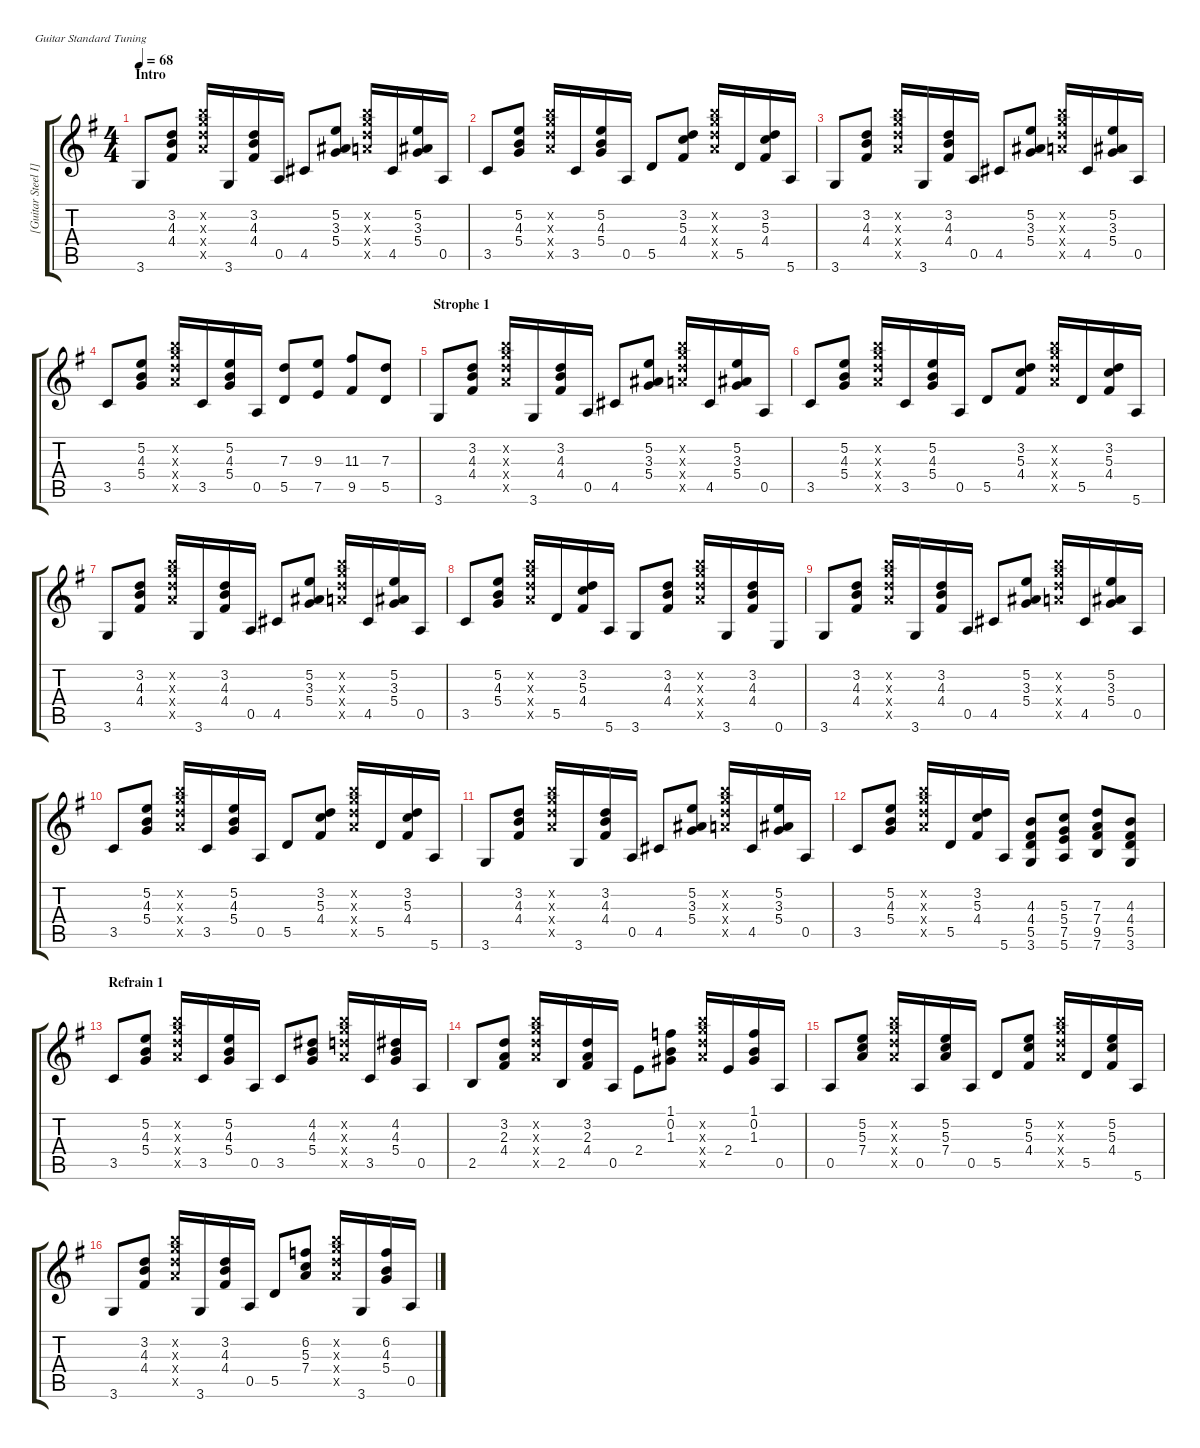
\hideDynamics
\bracketExtendMode groupsimilarinstruments
\firstSystemTrackNameMode fullname
\otherSystemsTrackNameMode fullname
\otherSystemsTrackNameOrientation horizontal
\track ("[Guitar Steel I]" "S-Gt") {instrument acousticguitarsteel}
\staff {score tabs}
\tuning (E4 B3 G3 D3 A2 E2)
\ts (4 4)
\section ("" "Intro")
\tempo 68
\clef g2
\ks g
3.6.8{dy f instrument acousticguitarsteel} (3.2 4.3 4.4).8 (12.4{x} 12.5{x} 12.3{x} 12.2{x}).16 3.6.16 (3.2 4.3 4.4).16 0.5.16 4.5.8 (5.2 3.3 5.4).8 (12.4{x} 12.5{x} 12.3{x} 12.2{x}).16 4.5.16 (5.2 3.3 5.4).16 0.5.16 |
3.5.8 (5.2 5.4 4.3).8 (12.4{x} 12.5{x} 12.3{x} 12.2{x}).16 3.5.16 (5.2 5.4 4.3).16 0.5.16 5.5.8 (3.2 5.3 4.4).8 (12.4{x} 12.5{x} 12.3{x} 12.2{x}).16 5.5.16 (3.2 5.3 4.4).16 5.6.16 |
3.6.8 (3.2 4.3 4.4).8 (12.4{x} 12.5{x} 12.3{x} 12.2{x}).16 3.6.16 (3.2 4.3 4.4).16 0.5.16 4.5.8 (5.2 3.3 5.4).8 (12.4{x} 12.5{x} 12.3{x} 12.2{x}).16 4.5.16 (5.2 3.3 5.4).16 0.5.16 |
3.5.8 (5.2 5.4 4.3).8 (12.4{x} 12.5{x} 12.3{x} 12.2{x}).16 3.5.16 (5.2 5.4 4.3).16 0.5.16 (7.3 5.5).8 (9.3 7.5).8 (11.3 9.5).8 (7.3 5.5).8 |
\section ("" "Strophe 1")
3.6.8 (3.2 4.3 4.4).8 (12.4{x} 12.5{x} 12.3{x} 12.2{x}).16 3.6.16 (3.2 4.3 4.4).16 0.5.16 4.5.8 (5.2 3.3 5.4).8 (12.4{x} 12.5{x} 12.3{x} 12.2{x}).16 4.5.16 (5.2 3.3 5.4).16 0.5.16 |
3.5.8 (5.2 5.4 4.3).8 (12.4{x} 12.5{x} 12.3{x} 12.2{x}).16 3.5.16 (5.2 5.4 4.3).16 0.5.16 5.5.8 (3.2 5.3 4.4).8 (12.4{x} 12.5{x} 12.3{x} 12.2{x}).16 5.5.16 (3.2 5.3 4.4).16 5.6.16 |
3.6.8 (3.2 4.3 4.4).8 (12.4{x} 12.5{x} 12.3{x} 12.2{x}).16 3.6.16 (3.2 4.3 4.4).16 0.5.16 4.5.8 (5.2 3.3 5.4).8 (12.4{x} 12.5{x} 12.3{x} 12.2{x}).16 4.5.16 (5.2 3.3 5.4).16 0.5.16 |
3.5.8 (5.4 5.2 4.3).8 (12.4{x} 12.5{x} 12.3{x} 12.2{x}).16 5.5.16 (3.2 5.3 4.4).16 5.6.16 3.6.8 (3.2 4.3 4.4).8 (12.4{x} 12.5{x} 12.3{x} 12.2{x}).16 3.6.16 (3.2 4.3 4.4).16 0.6.16 |
3.6.8 (3.2 4.3 4.4).8 (12.4{x} 12.5{x} 12.3{x} 12.2{x}).16 3.6.16 (3.2 4.3 4.4).16 0.5.16 4.5.8 (5.2 3.3 5.4).8 (12.4{x} 12.5{x} 12.3{x} 12.2{x}).16 4.5.16 (5.2 3.3 5.4).16 0.5.16 |
3.5.8 (5.2 5.4 4.3).8 (12.4{x} 12.5{x} 12.3{x} 12.2{x}).16 3.5.16 (5.2 5.4 4.3).16 0.5.16 5.5.8 (3.2 5.3 4.4).8 (12.4{x} 12.5{x} 12.3{x} 12.2{x}).16 5.5.16 (3.2 5.3 4.4).16 5.6.16 |
3.6.8 (3.2 4.3 4.4).8 (12.4{x} 12.5{x} 12.3{x} 12.2{x}).16 3.6.16 (3.2 4.3 4.4).16 0.5.16 4.5.8 (5.2 3.3 5.4).8 (12.4{x} 12.5{x} 12.3{x} 12.2{x}).16 4.5.16 (5.2 3.3 5.4).16 0.5.16 |
3.5.8 (5.4 5.2 4.3).8 (12.4{x} 12.5{x} 12.3{x} 12.2{x}).16 5.5.16 (3.2 5.3 4.4).16 5.6.16 (4.3 4.4 5.5 3.6).8 (5.3 5.4 7.5 5.6).8 (7.3 7.4 9.5 7.6).8 (4.3 4.4 5.5 3.6).8 |
\section ("" "Refrain 1")
3.5.8 (5.2 4.3 5.4).8 (12.4{x} 12.5{x} 12.3{x} 12.2{x}).16 3.5.16 (5.2 4.3 5.4).16 0.5.16 3.5.8 (4.2 4.3 5.4).8 (12.4{x} 12.5{x} 12.3{x} 12.2{x}).16 3.5.16 (4.2 4.3 5.4).16 0.5.16 |
2.5.8 (3.2 2.3 4.4).8 (12.4{x} 12.5{x} 12.3{x} 12.2{x}).16 2.5.16 (3.2 2.3 4.4).16 0.5.16 2.4.8 (1.1 0.2 1.3).8 (12.4{x} 12.5{x} 12.3{x} 12.2{x}).16 2.4.16 (1.1 0.2 1.3).16 0.5.16 |
0.5.8 (5.2 7.4 5.3).8 (12.4{x} 12.5{x} 12.3{x} 12.2{x}).16 0.5.16 (5.3 7.4 5.2).16 0.5.16 5.5.8 (5.2 5.3 4.4).8 (12.4{x} 12.5{x} 12.3{x} 12.2{x}).16 5.5.16 (5.2 5.3 4.4).16 5.6.16 |
3.6.8 (3.2 4.3 4.4).8 (12.4{x} 12.5{x} 12.3{x} 12.2{x}).16 3.6.16 (3.2 4.3 4.4).16 0.5.16 5.5.8 (6.2 5.3 7.4).8 (12.4{x} 12.5{x} 12.3{x} 12.2{x}).16 3.6.16 (6.2 4.3 5.4).16 0.5.16
